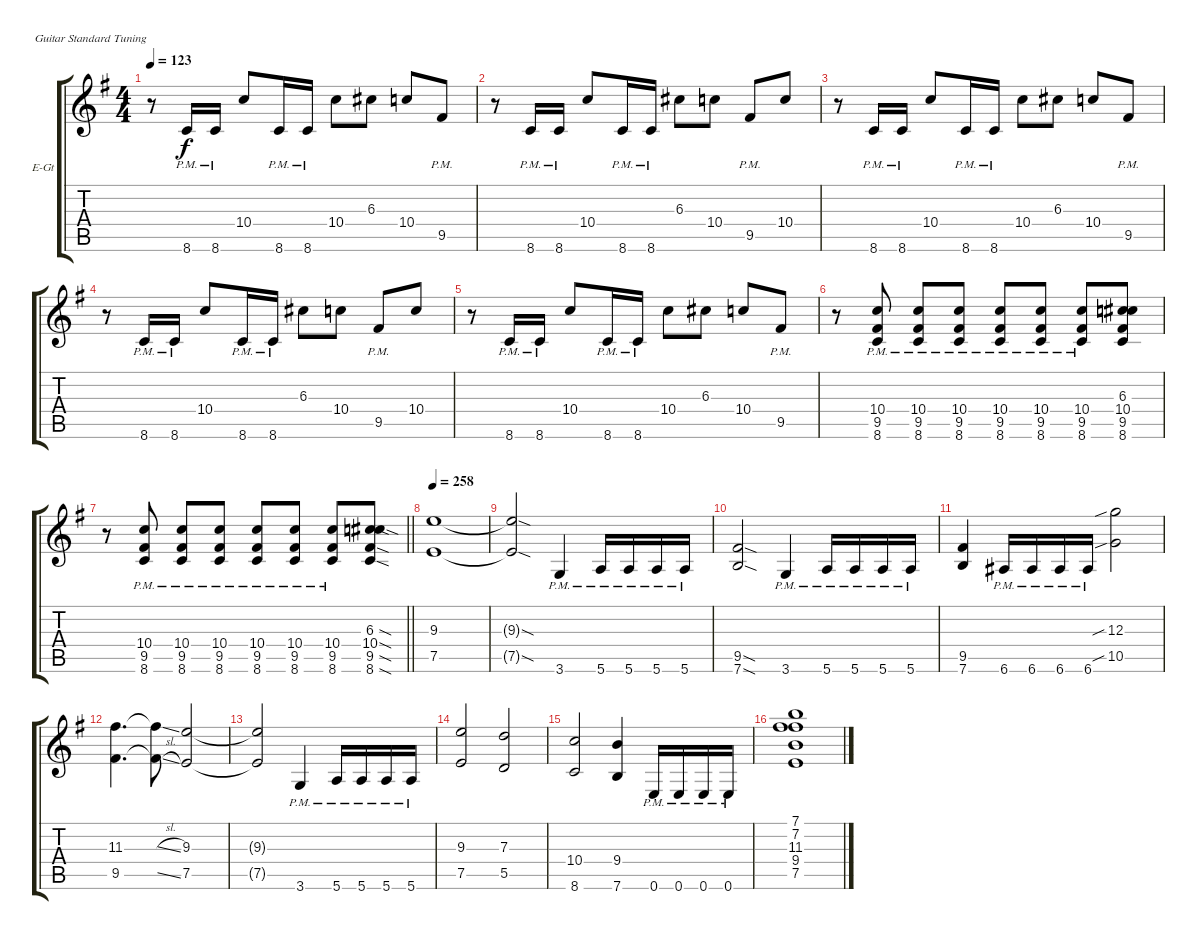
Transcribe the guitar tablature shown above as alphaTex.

\bracketExtendMode groupsimilarinstruments
\firstSystemTrackNameOrientation horizontal
\otherSystemsTrackNameOrientation horizontal
\track ("Gtr. I - Paul Masvidal (Distortion)" "E-Gt") {instrument distortionguitar}
\staff {score tabs}
\tuning (E4 B3 G3 D3 A2 E2)
\ts (4 4)
\tempo 123
\clef g2
\ks g
r.8{dy f} 8.6{pm}.16 8.6{pm}.16 10.4.8 8.6{pm}.16 8.6{pm}.16 10.4.8 6.3.8 10.4.8 9.5{pm}.8 |
r.8 8.6{pm}.16 8.6{pm}.16 10.4.8 8.6{pm}.16 8.6{pm}.16 6.3.8 10.4.8 9.5{pm}.8 10.4.8 |
r.8 8.6{pm}.16 8.6{pm}.16 10.4.8 8.6{pm}.16 8.6{pm}.16 10.4.8 6.3.8 10.4.8 9.5{pm}.8 |
r.8 8.6{pm}.16 8.6{pm}.16 10.4.8 8.6{pm}.16 8.6{pm}.16 6.3.8 10.4.8 9.5{pm}.8 10.4.8 |
r.8 8.6{pm}.16 8.6{pm}.16 10.4.8 8.6{pm}.16 8.6{pm}.16 10.4.8 6.3.8 10.4.8 9.5{pm}.8 |
r.8 (10.4{pm} 9.5{pm} 8.6{pm}).8 (10.4{pm} 9.5{pm} 8.6{pm}).8 (10.4{pm} 9.5{pm} 8.6{pm}).8 (10.4{pm} 9.5{pm} 8.6{pm}).8 (10.4{pm} 9.5{pm} 8.6{pm}).8 (10.4{pm} 9.5{pm} 8.6{pm}).8 (6.3 10.4 9.5 8.6).8 |
\barLineRight lightlight
r.8 (10.4{pm} 9.5{pm} 8.6{pm}).8 (10.4{pm} 9.5{pm} 8.6{pm}).8 (10.4{pm} 9.5{pm} 8.6{pm}).8 (10.4{pm} 9.5{pm} 8.6{pm}).8 (10.4{pm} 9.5{pm} 8.6{pm}).8 (10.4{pm} 9.5{pm} 8.6{pm}).8 (6.3{sod} 10.4{sod} 9.5{sod} 8.6{sod}).8 |
\tempo 258
(9.3 7.5).1 |
(9.3{sod t} 7.5{sod t}).2 3.6{pm}.4 5.6{pm}.16 5.6{pm}.16 5.6{pm}.16 5.6{pm}.16 |
(9.5{sod} 7.6{sod}).2 3.6{pm}.4 5.6{pm}.16 5.6{pm}.16 5.6{pm}.16 5.6{pm}.16 |
(9.5 7.6).4 6.6{pm}.16 6.6{pm}.16 6.6{pm}.16 6.6{pm}.16 (12.3{sib} 10.5{sib}).2 |
(11.3 9.5).4{d} (11.3{sl t} 9.5{sl t}).8 (9.3 7.5).2 |
(9.3{t} 7.5{t}).2 3.6{pm}.4 5.6{pm}.16 5.6{pm}.16 5.6{pm}.16 5.6{pm}.16 |
(9.3 7.5).2 (7.3 5.5).2 |
(10.4 8.6).2 (9.4 7.6).4 0.6{pm}.16 0.6{pm}.16 0.6{pm}.16 0.6{pm}.16 |
(7.1 7.2 11.3 9.4 7.5).1
